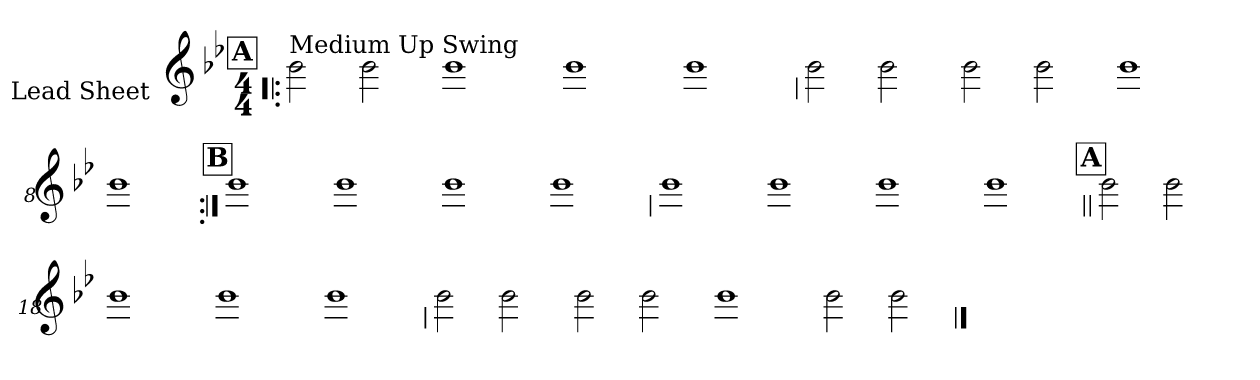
**kern
*part1
*staff1
*I"Lead Sheet
*stria0
*clefG2
*k[b-e-]
*B-:
*M4/4
!!LO:REH:place=s1:a:t=A
=1!|:
!LO:TX:a:t=Medium Up Swing
2b-
2b-
=2-
1b-
=3-
1b-
=4-
1b-
!!LO:LB:g=z
=5
2b-
2b-
=6-
2b-
2b-
=7-
1b-
=8-
1b-
!!LO:LB:g=z
!!LO:REH:place=s1:a:t=B
=9:|!
1b-
=10-
1b-
=11-
1b-
=12-
1b-
!!LO:LB:g=z
=13
1b-
=14-
1b-
=15-
1b-
=16-
1b-
!!LO:LB:g=z
!!LO:REH:place=s1:a:t=A
=17||
2b-
2b-
=18-
1b-
=19-
1b-
=20-
1b-
!!LO:LB:g=z
=21
2b-
2b-
=22-
2b-
2b-
=23-
1b-
=24-
2b-
2b-
==
*-
